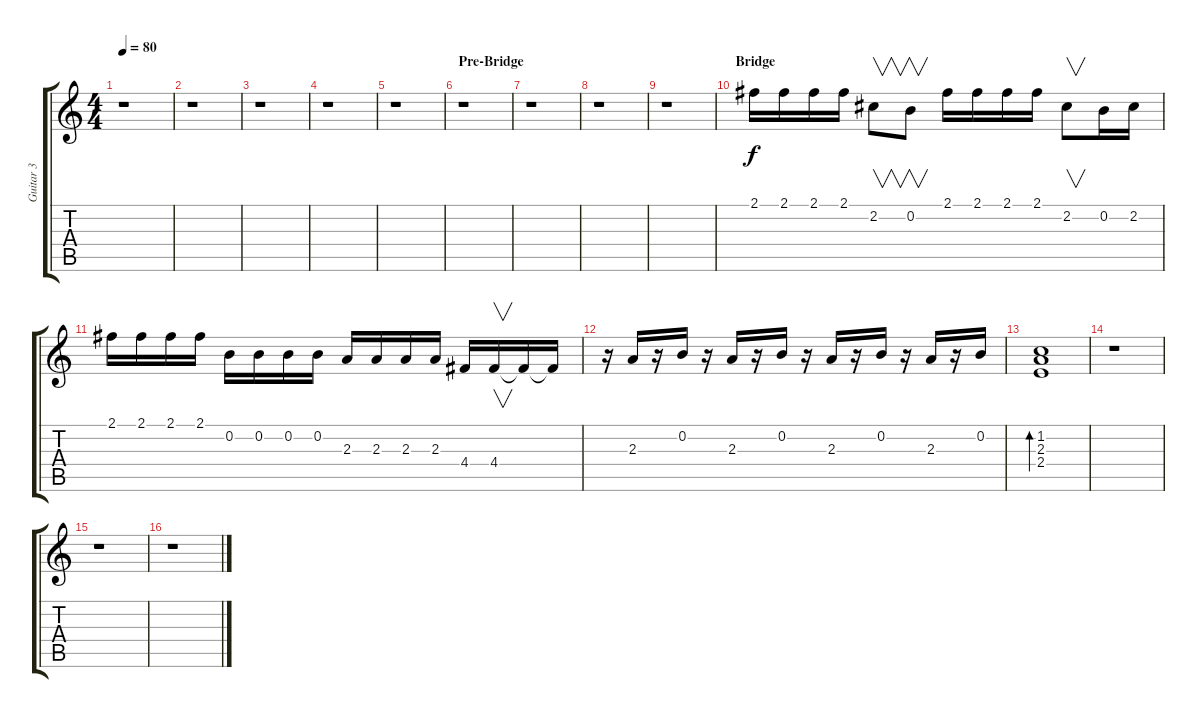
\track ("Guitar 3" "Guitar 3") {instrument electricguitarjazz}
\staff {score tabs}
\tuning (E4 B3 G3 D3 A2 E2) {hide}
\ts (4 4)
\tempo 80
\clef g2
\ks c
r.1{dy f} |
r.1 |
r.1 |
r.1 |
r.1 |
\section ("" "Pre-Bridge")
r.1 |
r.1 |
r.1 |
r.1 |
\section ("" "Bridge")
2.1.16 2.1.16 2.1.16 2.1.16 2.2.8{v} 0.2.8{v} 2.1.16 2.1.16 2.1.16 2.1.16 2.2.8{v} 0.2.16 2.2.16 |
2.1.16 2.1.16 2.1.16 2.1.16 0.2.16 0.2.16 0.2.16 0.2.16 2.3.16 2.3.16 2.3.16 2.3.16 4.4.16 4.4.16{v} 4.4{t}.16 4.4{t}.16 |
r.16 2.3.16 r.16 0.2.16 r.16 2.3.16 r.16 0.2.16 r.16 2.3.16 r.16 0.2.16 r.16 2.3.16 r.16 0.2.16 |
(1.2 2.3 2.4).1{bd 60} |
r.1 |
r.1 |
r.1
